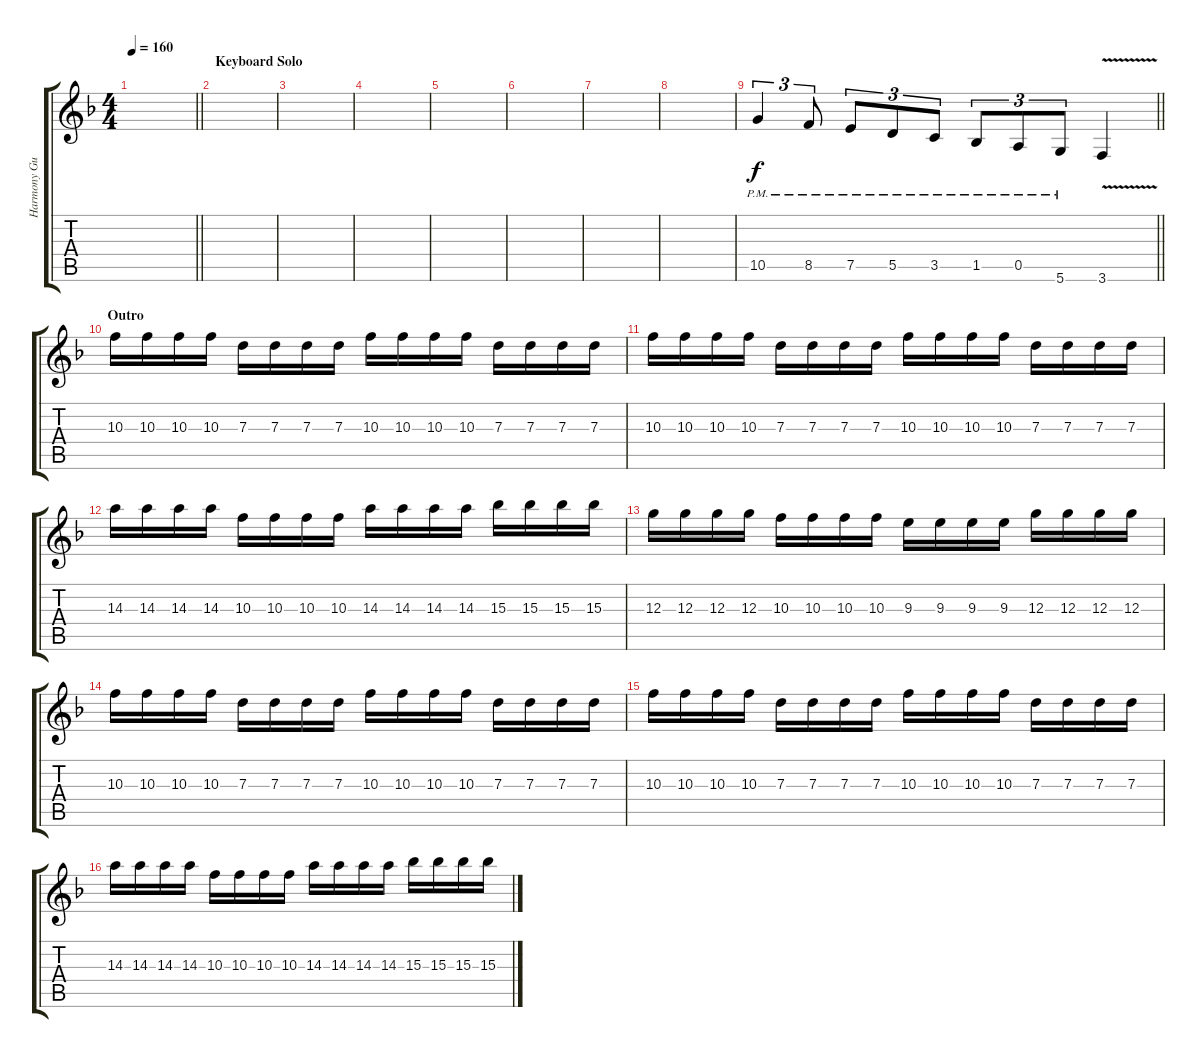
\track ("Harmony Guitar (Gus + Bob)" "Harmony Gu") {instrument distortionguitar}
\staff {score tabs}
\tuning (E4 B3 G3 D3 A2 D2) {hide}
\ts (4 4)
\tempo 160
\clef g2
\barLineRight lightlight
\ks dminor
|
\section ("" "Keyboard Solo")
|
|
|
|
|
|
|
\barLineRight lightlight
10.5{pm}.4{tu (3 2) volume 13} 8.5{pm}.8{tu (3 2)} 7.5{pm}.8{tu (3 2)} 5.5{pm}.8{tu (3 2)} 3.5{pm}.8{tu (3 2)} 1.5{pm}.8{tu (3 2)} 0.5{pm}.8{tu (3 2)} 5.6{pm}.8{tu (3 2)} 3.6{v}.4 |
\section ("" "Outro")
10.3.16 10.3.16 10.3.16 10.3.16 7.3.16 7.3.16 7.3.16 7.3.16 10.3.16 10.3.16 10.3.16 10.3.16 7.3.16 7.3.16 7.3.16 7.3.16 |
10.3.16 10.3.16 10.3.16 10.3.16 7.3.16 7.3.16 7.3.16 7.3.16 10.3.16 10.3.16 10.3.16 10.3.16 7.3.16 7.3.16 7.3.16 7.3.16 |
14.3.16 14.3.16 14.3.16 14.3.16 10.3.16 10.3.16 10.3.16 10.3.16 14.3.16 14.3.16 14.3.16 14.3.16 15.3.16 15.3.16 15.3.16 15.3.16 |
12.3.16 12.3.16 12.3.16 12.3.16 10.3.16 10.3.16 10.3.16 10.3.16 9.3.16 9.3.16 9.3.16 9.3.16 12.3.16 12.3.16 12.3.16 12.3.16 |
10.3.16 10.3.16 10.3.16 10.3.16 7.3.16 7.3.16 7.3.16 7.3.16 10.3.16 10.3.16 10.3.16 10.3.16 7.3.16 7.3.16 7.3.16 7.3.16 |
10.3.16 10.3.16 10.3.16 10.3.16 7.3.16 7.3.16 7.3.16 7.3.16 10.3.16 10.3.16 10.3.16 10.3.16 7.3.16 7.3.16 7.3.16 7.3.16 |
14.3.16 14.3.16 14.3.16 14.3.16 10.3.16 10.3.16 10.3.16 10.3.16 14.3.16 14.3.16 14.3.16 14.3.16 15.3.16 15.3.16 15.3.16 15.3.16
